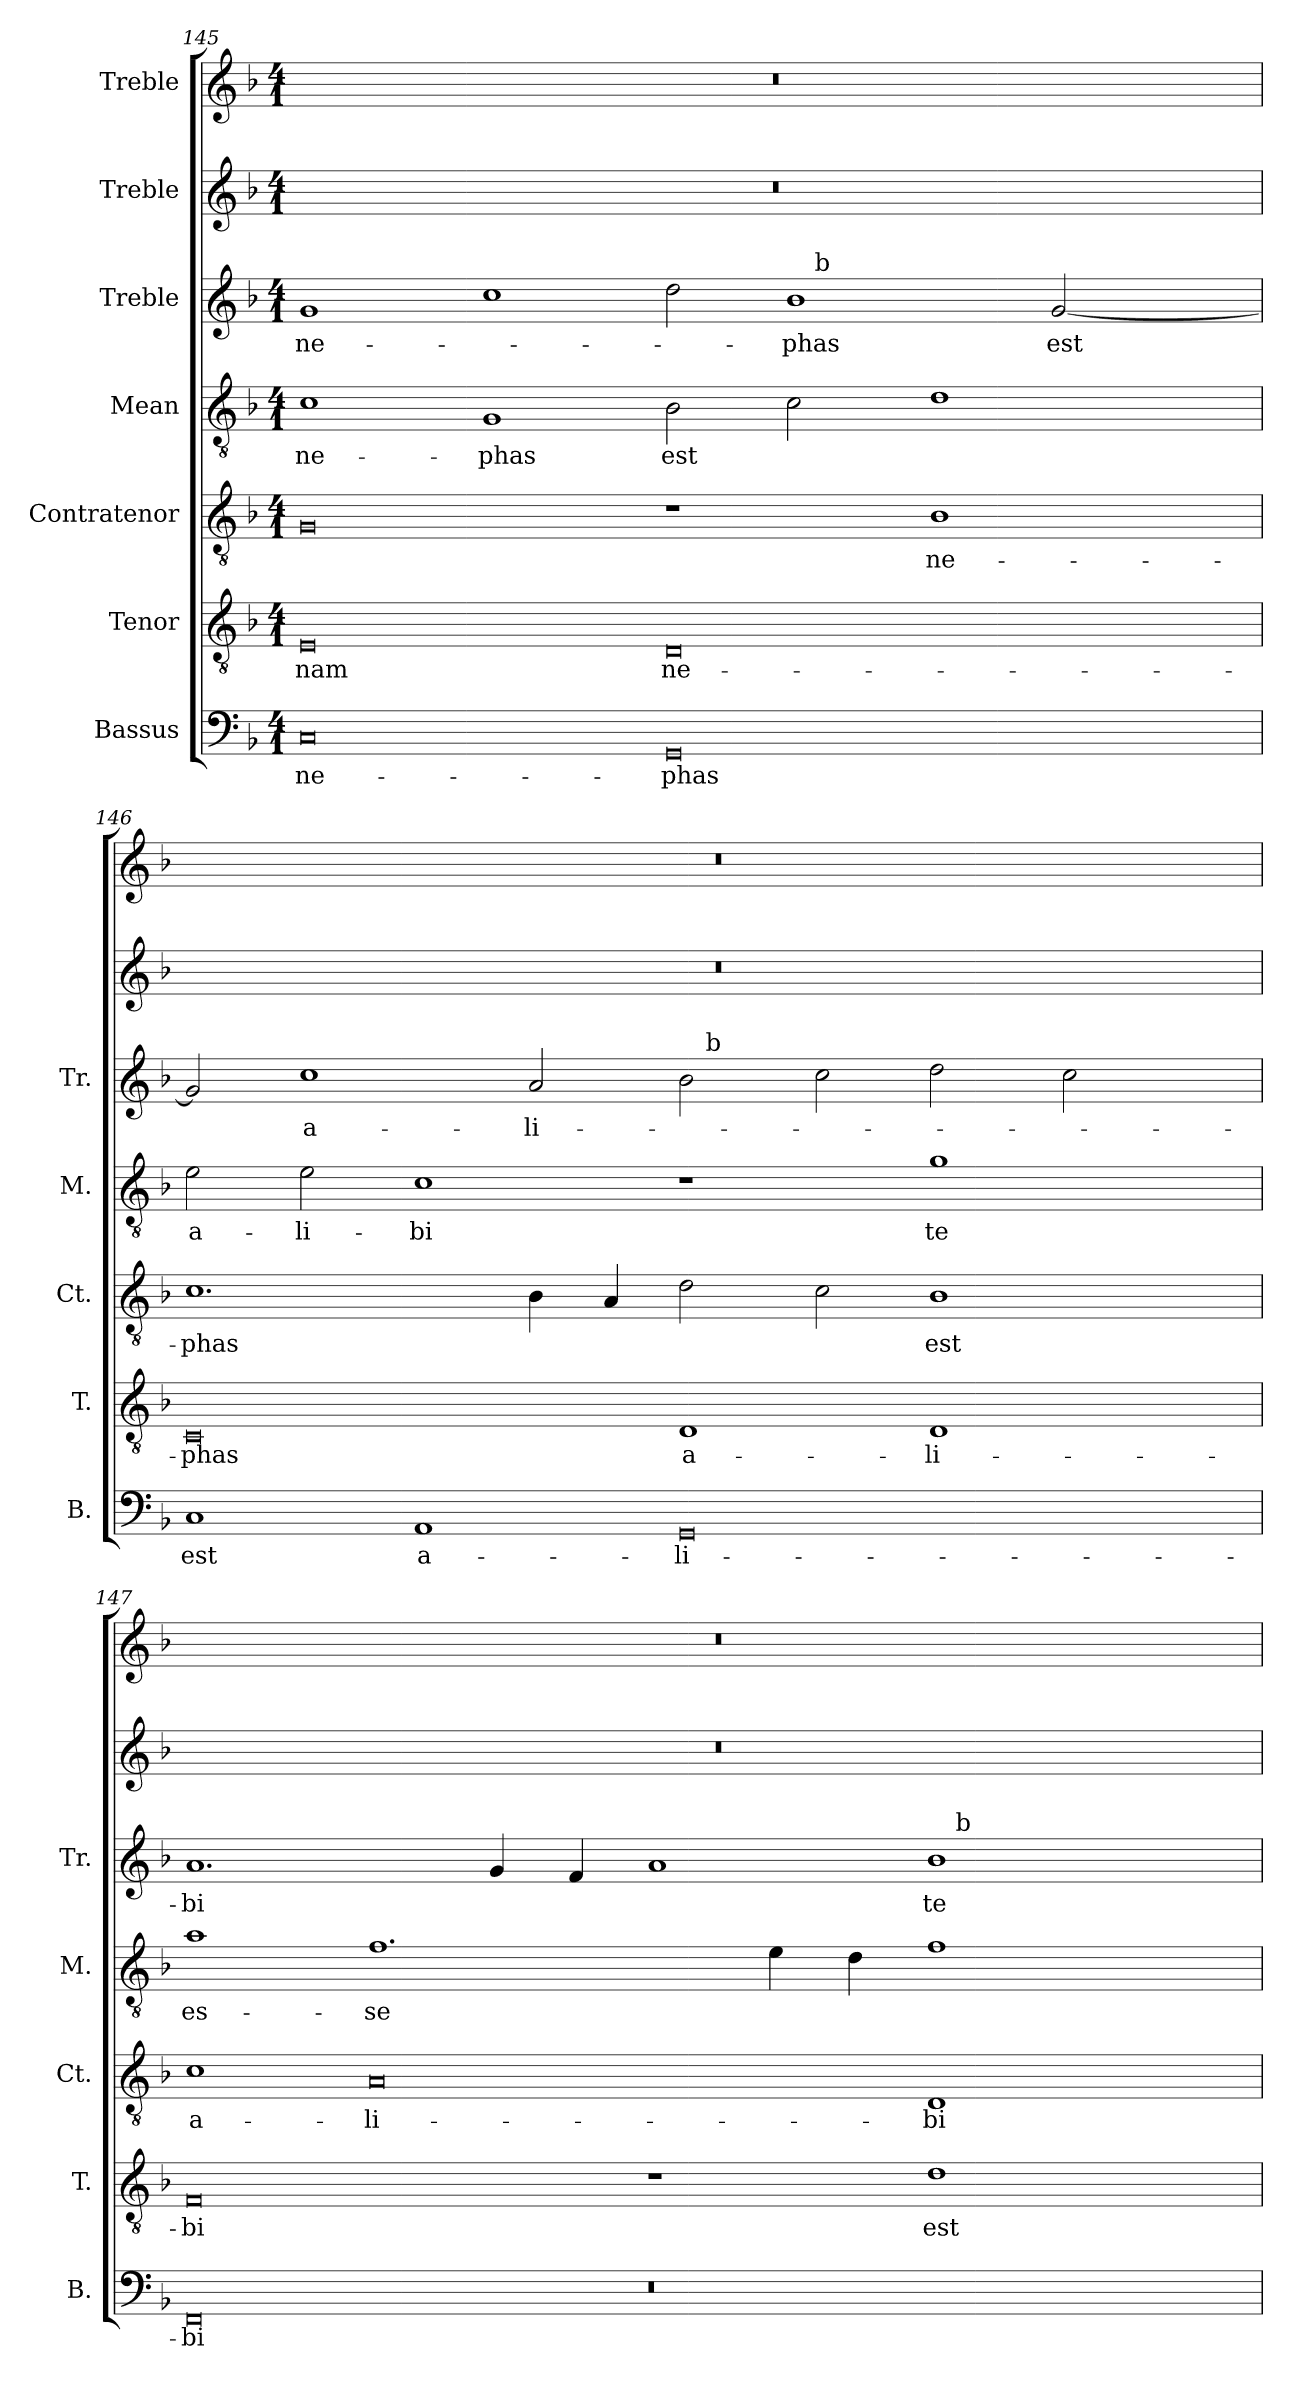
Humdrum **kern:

**kern	**text	**kern	**text	**kern	**text	**kern	**text	**kern	**text	**kern	**kern
*part7	*part7	*part6	*part6	*part5	*part5	*part4	*part4	*part3	*part3	*part2	*part1
*staff7	*staff7	*staff6	*staff6	*staff5	*staff5	*staff4	*staff4	*staff3	*staff3	*staff2	*staff1
*I"Bassus	*	*I"Tenor	*	*I"Contratenor	*	*I"Mean	*	*I"Treble	*	*I"Treble	*I"Treble
*I'B.	*	*I'T.	*	*I'Ct.	*	*I'M.	*	*I'Tr.	*	*	*
*clefF4	*	*clefGv2	*	*clefGv2	*	*clefGv2	*	*clefG2	*	*clefG2	*clefG2
*	*	*ITrd7c12	*	*ITrd7c12	*	*ITrd7c12	*	*	*	*	*
*k[b-]	*	*k[b-]	*	*k[b-]	*	*k[b-]	*	*k[b-]	*	*k[b-]	*k[b-]
*F:	*	*F:	*	*F:	*	*F:	*	*F:	*	*F:	*F:
*M4/1	*	*M4/1	*	*M4/1	*	*M4/1	*	*M4/1	*	*M4/1	*M4/1
=145	=145	=145	=145	=145	=145	=145	=145	=145	=145	=145	=145
!	!LO:LY:b:color=#000000	!	!	!	!	!	!	!	!	!	!
!	!	!	!LO:LY:b:color=#000000	!	!	!	!	!	!	!	!
!	!	!	!	!	!	!	!LO:LY:b:color=#000000	!	!	!	!
!	!	!	!	!	!	!	!	!	!LO:LY:b:color=#000000	!LO:N:vis=1	!LO:N:vis=1
*	*	*	*	*	*	*	*	*^	*	*	*
0Ci	ne-	0EEi	nam	0GGi	.	1Ci	ne-	1gi	1ryy	ne-	00r	00r
!	!	!	!	!	!	!	!LO:LY:b:color=#000000	!	!	!	!	!
.	.	.	.	.	.	1GGi	-phas	1cci	1ryy	.	.	.
!	!LO:LY:b:color=#000000	!	!	!	!	!	!	!	!	!	!	!
!	!	!	!LO:LY:b:color=#000000	!	!	!	!	!	!	!	!	!
!	!	!	!	!	!	!	!LO:LY:b:color=#000000	!	!	!	!	!
0GGi	-phas	0DDi	ne-	1r	.	2BB-i\	est	2ddi\	2ryy	.	.	.
!	!	!	!	!	!	!	!	!	!	!LO:LY:b:color=#000000	!	!
.	.	.	.	.	.	2Ci\	.	1b-i	32ryy	-phas	.	.
.	.	.	.	.	.	.	.	.	256ryy	.	.	.
!	!	!	!	!	!	!	!	!	!LO:TX:a:t=b	!	!	!
.	.	.	.	.	.	.	.	.	1ryy	.	.	.
!	!	!	!	!	!LO:LY:b:color=#000000	!	!	!	!	!	!	!
.	.	.	.	1BB-i	ne-	1Di	.	.	.	.	.	.
!	!	!	!	!	!	!	!	!	!	!LO:LY:b:color=#000000	!	!
.	.	.	.	.	.	.	.	[<2gi/	.	est	.	.
.	.	.	.	.	.	.	.	.	4ryy	.	.	.
.	.	.	.	.	.	.	.	.	8ryy	.	.	.
.	.	.	.	.	.	.	.	.	16ryy	.	.	.
.	.	.	.	.	.	.	.	.	64..ryy	.	.	.
!!LO:LB:g=z
=146	=146	=146	=146	=146	=146	=146	=146	=146	=146	=146	=146	=146
!	!LO:LY:b:color=#000000	!	!	!	!	!	!	!	!	!	!	!
!	!	!	!LO:LY:b:color=#000000	!	!	!	!	!	!	!	!	!
!	!	!	!	!	!LO:LY:b:color=#000000	!	!	!	!	!	!	!
!	!	!	!	!	!	!	!LO:LY:b:color=#000000	!	!	!	!LO:N:vis=1	!LO:N:vis=1
1Ci	est	0CCi	-phas	1.Ci	-phas	2Ei\	a-	2gi/]	1ryy	.	00r	00r
!	!	!	!	!	!	!	!LO:LY:b:color=#000000	!	!	!	!	!
!	!	!	!	!	!	!	!	!	!	!LO:LY:b:color=#000000	!	!
.	.	.	.	.	.	2Ei\	-li-	1cci	.	a-	.	.
!	!LO:LY:b:color=#000000	!	!	!	!	!	!	!	!	!	!	!
!	!	!	!	!	!	!	!LO:LY:b:color=#000000	!	!	!	!	!
1AAi	a-	.	.	.	.	1Ci	-bi	.	1ryy	.	.	.
!	!	!	!	!	!	!	!	!	!	!LO:LY:b:color=#000000	!	!
.	.	.	.	4BB-i\	.	.	.	2ai/	.	-li-	.	.
.	.	.	.	4AAi/	.	.	.	.	.	.	.	.
!	!LO:LY:b:color=#000000	!	!	!	!	!	!	!	!	!	!	!
!	!	!	!LO:LY:b:color=#000000	!	!	!	!	!	!	!	!	!
0GGi	-li-	1DDi	a-	2Di\	.	1r	.	2b-i\	32ryy	.	.	.
.	.	.	.	.	.	.	.	.	256ryy	.	.	.
!	!	!	!	!	!	!	!	!	!LO:TX:a:t=b	!	!	!
.	.	.	.	.	.	.	.	.	1ryy	.	.	.
.	.	.	.	2Ci\	.	.	.	2cci\	.	.	.	.
!	!	!	!LO:LY:b:color=#000000	!	!	!	!	!	!	!	!	!
!	!	!	!	!	!LO:LY:b:color=#000000	!	!	!	!	!	!	!
!	!	!	!	!	!	!	!LO:LY:b:color=#000000	!	!	!	!	!
.	.	1DDi	-li-	1BB-i	est	1Gi	te	2ddi\	.	.	.	.
.	.	.	.	.	.	.	.	.	2ryy	.	.	.
.	.	.	.	.	.	.	.	2cci\	.	.	.	.
.	.	.	.	.	.	.	.	.	4ryy	.	.	.
.	.	.	.	.	.	.	.	.	8ryy	.	.	.
.	.	.	.	.	.	.	.	.	16ryy	.	.	.
.	.	.	.	.	.	.	.	.	64..ryy	.	.	.
=147	=147	=147	=147	=147	=147	=147	=147	=147	=147	=147	=147	=147
!	!LO:LY:b:color=#000000	!	!	!	!	!	!	!	!	!	!	!
!	!	!	!LO:LY:b:color=#000000	!	!	!	!	!	!	!	!	!
!	!	!	!	!	!LO:LY:b:color=#000000	!	!	!	!	!	!	!
!	!	!	!	!	!	!	!LO:LY:b:color=#000000	!	!	!	!	!
!	!	!	!	!	!	!	!	!	!	!LO:LY:b:color=#000000	!LO:N:vis=1	!LO:N:vis=1
0FFi	-bi	0FFi	-bi	1Ci	a-	1Ai	es-	1.ai	1ryy	-bi	00r	00r
!	!	!	!	!	!LO:LY:b:color=#000000	!	!	!	!	!	!	!
!	!	!	!	!	!	!	!LO:LY:b:color=#000000	!	!	!	!	!
.	.	.	.	0AAi	-li-	1.Fi	-se	.	1ryy	.	.	.
.	.	.	.	.	.	.	.	4gi/	.	.	.	.
.	.	.	.	.	.	.	.	4fi/	.	.	.	.
0r	.	1r	.	.	.	.	.	1ai	1ryy	.	.	.
.	.	.	.	.	.	4Ei\	.	.	.	.	.	.
.	.	.	.	.	.	4Di\	.	.	.	.	.	.
!	!	!	!LO:LY:b:color=#000000	!	!	!	!	!	!	!	!	!
!	!	!	!	!	!LO:LY:b:color=#000000	!	!	!	!	!	!	!
!	!	!	!	!	!	!	!	!	!	!LO:LY:b:color=#000000	!	!
.	.	1Di	est	1DDi	-bi	1Fi	.	1b-i	32ryy	te	.	.
.	.	.	.	.	.	.	.	.	256ryy	.	.	.
!	!	!	!	!	!	!	!	!	!LO:TX:a:t=b	!	!	!
.	.	.	.	.	.	.	.	.	2ryy	.	.	.
.	.	.	.	.	.	.	.	.	4ryy	.	.	.
.	.	.	.	.	.	.	.	.	8ryy	.	.	.
.	.	.	.	.	.	.	.	.	16ryy	.	.	.
.	.	.	.	.	.	.	.	.	64..ryy	.	.	.
*	*	*	*	*	*	*	*	*v	*v	*	*	*
=	=	=	=	=	=	=	=	=	=	=	=
*-	*-	*-	*-	*-	*-	*-	*-	*-	*-	*-	*-
